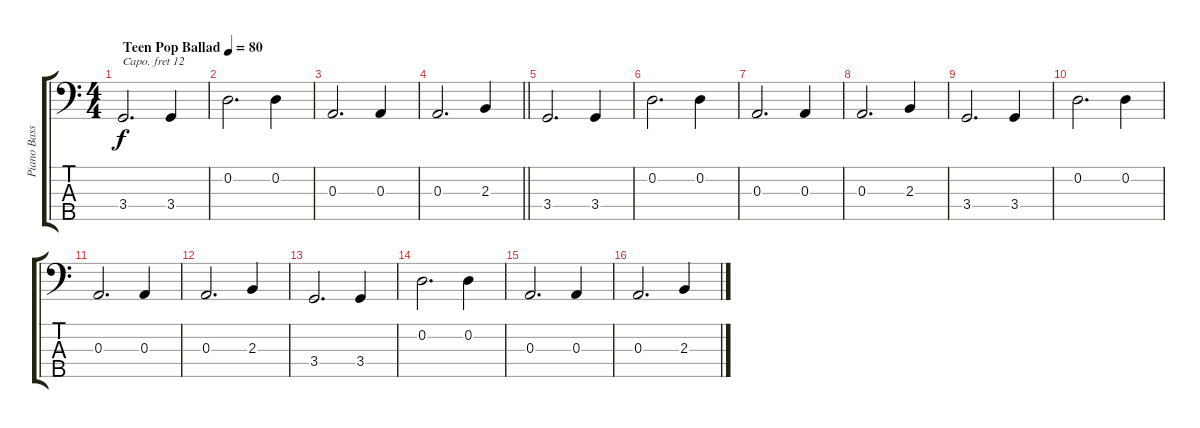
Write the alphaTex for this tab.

\track ("Piano Bass" "Piano Bass") {instrument acousticgrandpiano}
\staff {score tabs}
\capo 12
\tuning (G2 D2 A1 E1 B0) {hide}
\ts (4 4)
\tempo (80 "Teen Pop Ballad")
\clef f4
\ks c
3.4.2{d dy f instrument acousticgrandpiano} 3.4.4 |
0.2.2{d} 0.2.4 |
0.3.2{d} 0.3.4 |
\barLineRight lightlight
0.3.2{d} 2.3.4 |
3.4.2{d} 3.4.4 |
0.2.2{d} 0.2.4 |
0.3.2{d} 0.3.4 |
0.3.2{d} 2.3.4 |
3.4.2{d} 3.4.4 |
0.2.2{d} 0.2.4 |
0.3.2{d} 0.3.4 |
0.3.2{d} 2.3.4 |
3.4.2{d} 3.4.4 |
0.2.2{d} 0.2.4 |
0.3.2{d} 0.3.4 |
0.3.2{d} 2.3.4
